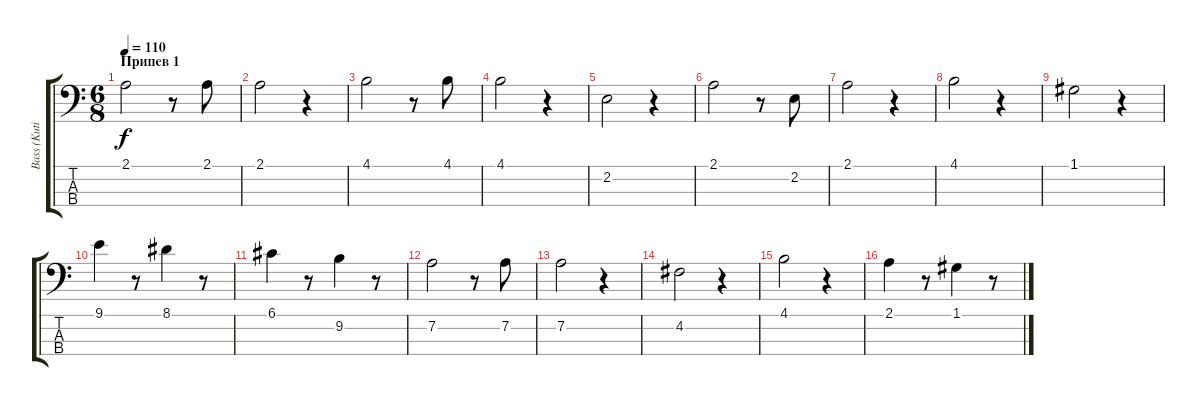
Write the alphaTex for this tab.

\track ("Bass (Kutikov)" "Bass (Kuti") {instrument electricbassfinger}
\staff {score tabs}
\tuning (G2 D2 A1 E1) {hide}
\ts (6 8)
\section ("" "Припев 1")
\tempo 110
\clef f4
\ks c
2.1.2{dy f} r.8 2.1.8 |
2.1.2 r.4 |
4.1.2 r.8 4.1.8 |
4.1.2 r.4 |
2.2.2 r.4 |
2.1.2 r.8 2.2.8 |
2.1.2 r.4 |
4.1.2 r.4 |
1.1.2 r.4 |
9.1.4 r.8 8.1.4 r.8 |
6.1.4 r.8 9.2.4 r.8 |
7.2.2 r.8 7.2.8 |
7.2.2 r.4 |
4.2.2 r.4 |
4.1.2 r.4 |
2.1.4 r.8 1.1.4 r.8
